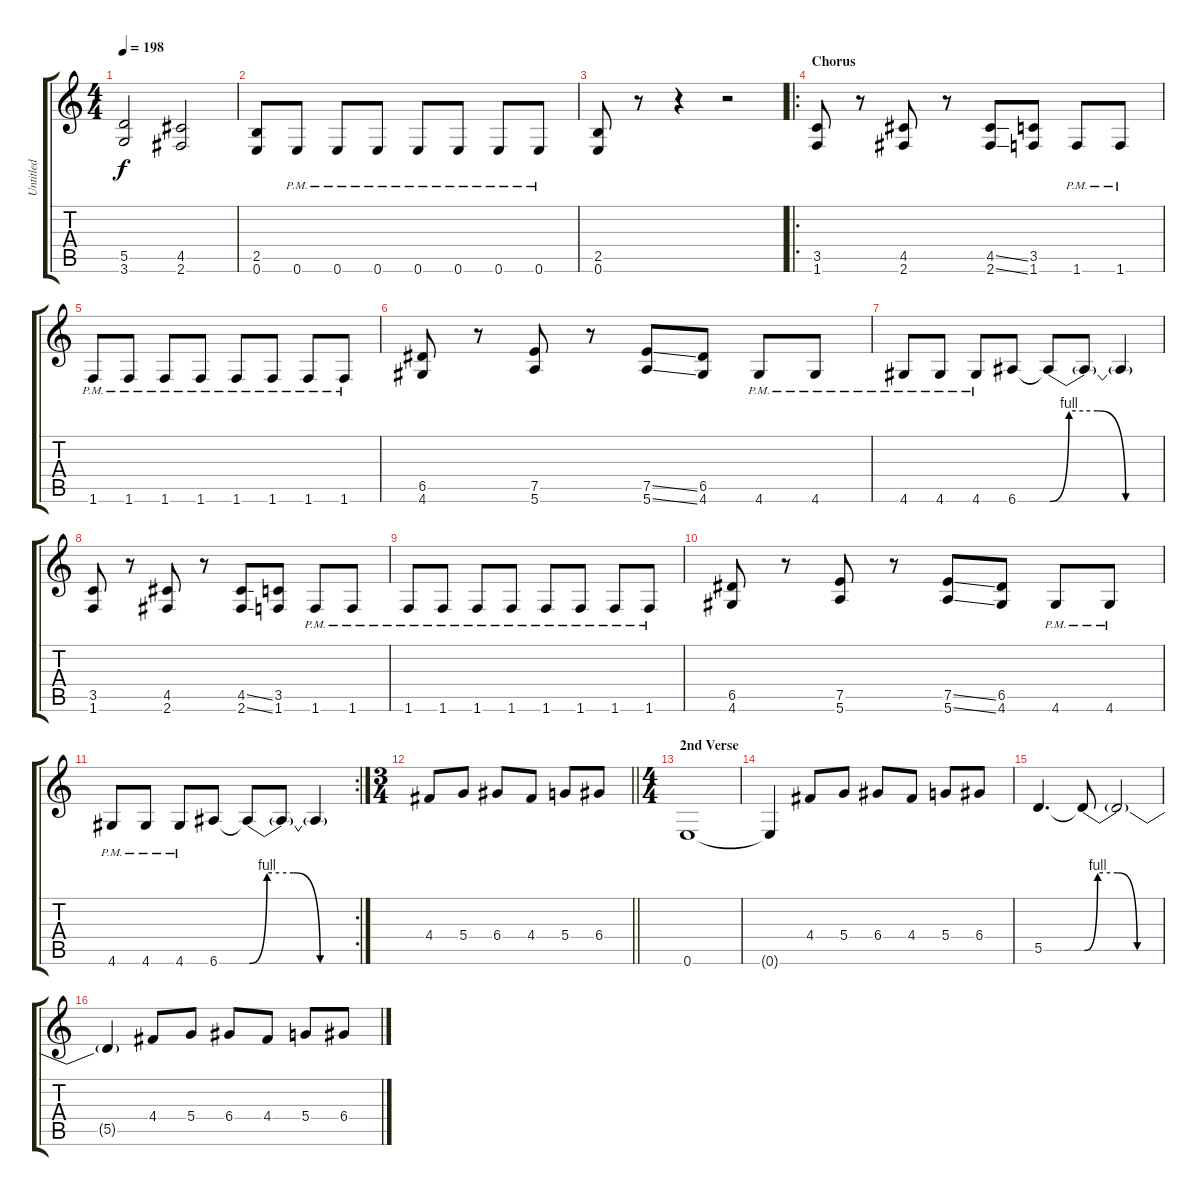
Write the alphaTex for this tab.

\track ("Untitled" "Untitled") {instrument distortionguitar}
\staff {score tabs}
\tuning (E4 B3 G3 D3 A2 E2) {hide}
\ts (4 4)
\tempo 198
\clef g2
\ks c
(5.5 3.6).2{dy f} (4.5 2.6).2 |
(2.5 0.6).8 0.6{pm}.8 0.6{pm}.8 0.6{pm}.8 0.6{pm}.8 0.6{pm}.8 0.6{pm}.8 0.6{pm}.8 |
(2.5 0.6).8 r.8 r.4 r.2 |
\ro
\section ("" "Chorus")
(3.5 1.6).8 r.8 (4.5 2.6).8 r.8 (4.5{ss} 2.6{ss}).8 (3.5 1.6).8 1.6{pm}.8 1.6{pm}.8 |
1.6{pm}.8 1.6{pm}.8 1.6{pm}.8 1.6{pm}.8 1.6{pm}.8 1.6{pm}.8 1.6{pm}.8 1.6{pm}.8 |
(6.5 4.6).8 r.8 (7.5 5.6).8 r.8 (7.5{ss} 5.6{ss}).8 (6.5 4.6).8 4.6{pm}.8 4.6{pm}.8 |
4.6{pm}.8 4.6{pm}.8 4.6{pm}.8 6.6.8 6.6{be (custom 0 0 10 4 25 4 40 0 60 0) t}.8 6.6{t}.8 6.6{t}.4 |
(3.5 1.6).8 r.8 (4.5 2.6).8 r.8 (4.5{ss} 2.6{ss}).8 (3.5 1.6).8 1.6{pm}.8 1.6{pm}.8 |
1.6{pm}.8 1.6{pm}.8 1.6{pm}.8 1.6{pm}.8 1.6{pm}.8 1.6{pm}.8 1.6{pm}.8 1.6{pm}.8 |
(6.5 4.6).8 r.8 (7.5 5.6).8 r.8 (7.5{ss} 5.6{ss}).8 (6.5 4.6).8 4.6{pm}.8 4.6{pm}.8 |
\rc 2
4.6{pm}.8 4.6{pm}.8 4.6{pm}.8 6.6.8 6.6{be (custom 0 0 10 4 25 4 40 0 60 0) t}.8 6.6{t}.8 6.6{t}.4 |
\ts (3 4)
\barLineRight lightlight
4.4.8 5.4.8 6.4.8 4.4.8 5.4.8 6.4.8 |
\ts (4 4)
\section ("" "2nd Verse")
0.6.1 |
0.6{t}.4 4.4.8 5.4.8 6.4.8 4.4.8 5.4.8 6.4.8 |
5.5.4{d} 5.5{be (custom 0 0 10 4 25 4 40 0 60 0) t}.8 5.5{t}.2 |
5.5{t}.4 4.4.8 5.4.8 6.4.8 4.4.8 5.4.8 6.4.8
